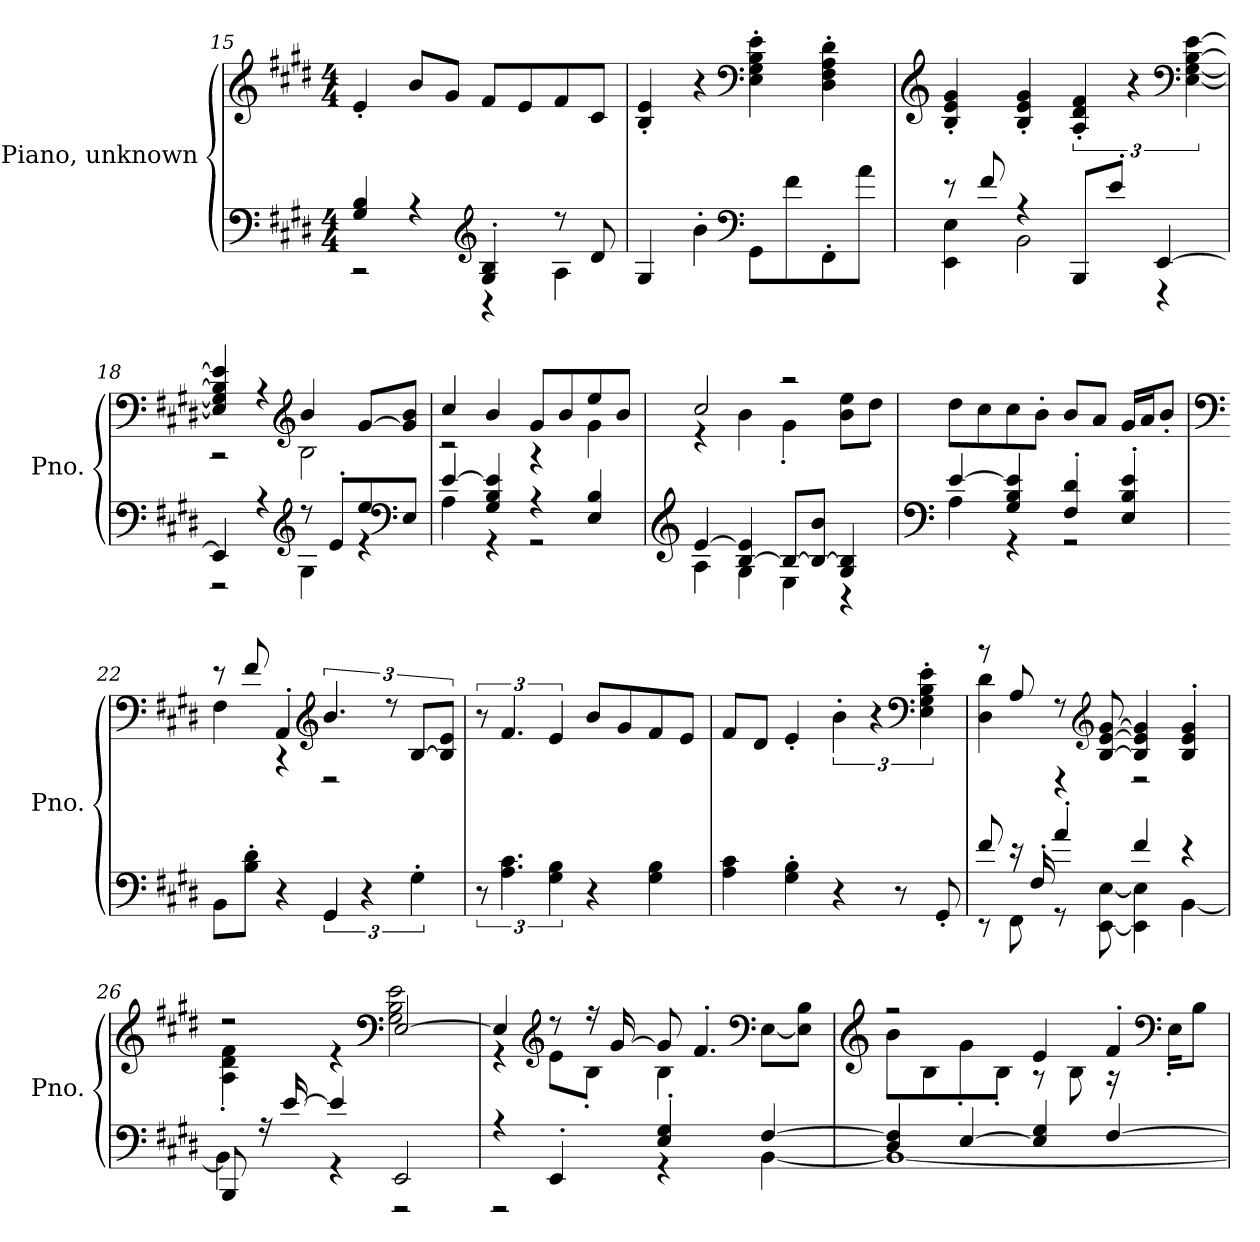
**kern	**kern
*part1	*part1
*staff2	*staff1
*I"Piano, unknown	*
*I'Pno.	*
*clefF4	*clefG2
*k[f#c#g#d#]	*k[f#c#g#d#]
*M4/4	*M4/4
=15	=15
*^	*
4G#/ 4B/	2r	4e'/
4r	.	8b/L
.	.	8g#/J
*clefG2	*	*
4G#/' 4B/'	4r	8f#/L
.	.	8e/
8r	4A\	8f#/
8d#/	.	8c#/J
*v	*v	*
=16	=16
4G#/	4B/' 4e/'
4b'\	4r
*clefF4	*clefF4
8GG#\L	4E\' 4G#\' 4B\' 4e\'
8f#\	.
8FF#'\	4D#\' 4F#\' 4A\' 4d#\'
8a\J	.
!!LO:LB:g=z
=17	=17
*	*clefG2
*^	*
8r	4EE\ 4E\	4B/' 4e/' 4g#/'
8f#/	.	.
4r	2BB\	4B/' 4e/' 4g#/'
8BBB/L	.	6A/' 6d#/' 6f#/'
8e'/J	.	.
.	.	6r
[4EE/	4r	.
*	*	*clefF4
.	.	[6E\ [6G#\ [6B\ [6e\
=18	=18	=18
*	*	*^
4EE/]	2r	4E/] 4G#/] 4B/] 4e/]	2r
4r	.	4r	.
*clefG2	*	*clefG2	*
8r	4G#\	4b/	2B\
8e'/L	.	.	.
8ee/	4r	[8g#/L	.
*clefF4	*	*	*
8E/J	.	8g#/] 8b/J	.
=19	=19	=19	=19
[4e/	4A\	4cc#/	2r
4G#/ 4B/ 4e/]	4r	4b/	.
4r	2r	8g#/L	4r
.	.	8b/	.
4E/ 4B/	.	8ee/	4g#\
.	.	8b/J	.
=20	=20	=20	=20
*clefG2	*	*	*
[4e/	4A\	2cc#/	4r
[4B/ 4e/]	4G#\	.	4b\
8B/L_	4E\	2r	4g#'\
8B/_ 8b/J	.	.	.
4G#/ 4B/]	4r	.	8b\ 8ee\L
.	.	.	8dd#'\J
*	*	*v	*v
!!LO:LB:g=z
=21	=21	=21
*clefF4	*	*
[4e/	4A\	8dd#\L
.	.	8cc#\
4G#/ 4B/ 4e/]	4r	8cc#\
.	.	8b'\J
4F#/' 4d#/'	2r	8b/L
.	.	8a/J
4E/' 4B/' 4e/'	.	16g#/LL
.	.	16a/J
.	.	8b'/J
*v	*v	*
=22	=22
*	*clefF4
*	*^
8BB\L	8r	4F#\
8B\' 8d#\'J	8f#/	.
4r	4AA'/	4r
*	*clefG2	*
6GG#/	6.b/	2r
6r	.	.
.	12r	.
6G#'\	[12B/L	.
.	12B/] 12e/J	.
*	*v	*v
=23	=23
12r	12r
6.A\ 6.c#\	6.f#/
6G#\ 6B\	6e/
4r	8b/L
.	8g#/
4G#\ 4B\	8f#/
.	8e/J
=24	=24
4A\ 4c#\	8f#/L
.	8d#/J
4G#\' 4B\'	4e'/
4r	6b'\
.	6r
8r	.
*	*clefF4
.	6E\' 6G#\' 6B\' 6e\'
8GG#'/	.
!!LO:LB:g=z
=25	=25
*^	*^
8f#/	8r	8r	4D#\ 4d#\
16r	8FF#\	8A/	.
16F#'/	.	.	.
4a'/	8r	8r	4r
*	*	*clefG2	*
.	[8EE\ [8E\	[8B/ [8e/ [8g#/	.
4f#/	4EE\] 4E\]	4B/] 4e/] 4g#/]	2r
4r	[4BB\	4B/' 4e/' 4g#/'	.
=26	=26	=26	=26
8BBB/	4BB\]	2r	4A\' 4d#\' 4f#\'
16r	.	.	.
[16e/	.	.	.
4e/]	4r	.	4r
*	*	*clefF4	*
2EE/	2r	[2E/	2G#\ 2B\ 2e\
=27	=27	=27	=27
4r	2r	4E/]	4r
*	*	*clefG2	*
4EE'/	.	8r	8e\L
.	.	16r	8B'\J
.	.	[16g#/	.
4E/' 4G#/'	4r	8g#/]	4B\
.	.	4.f#'/	.
*	*	*clefF4	*
[4F#/	[4BB\	.	[8E\L
.	.	.	8E\] 8B\J
!!LO:PB:g=z	!!
=28	=28	=28	=28
*	*	*clefG2	*
4D#/ 4F#/]	1BB_	2r	8b\L
.	.	.	8B\
[4E/	.	.	8g#'\
.	.	.	8B'\J
4E/] 4G#/	.	4e/	8r
.	.	.	8B\
[4F#/	.	4f#'/	16r
*	*	*clefF4	*
.	.	.	16E'\KL
.	.	.	8B\J
*v	*v	*	*
*	*v	*v
=	=
*-	*-
